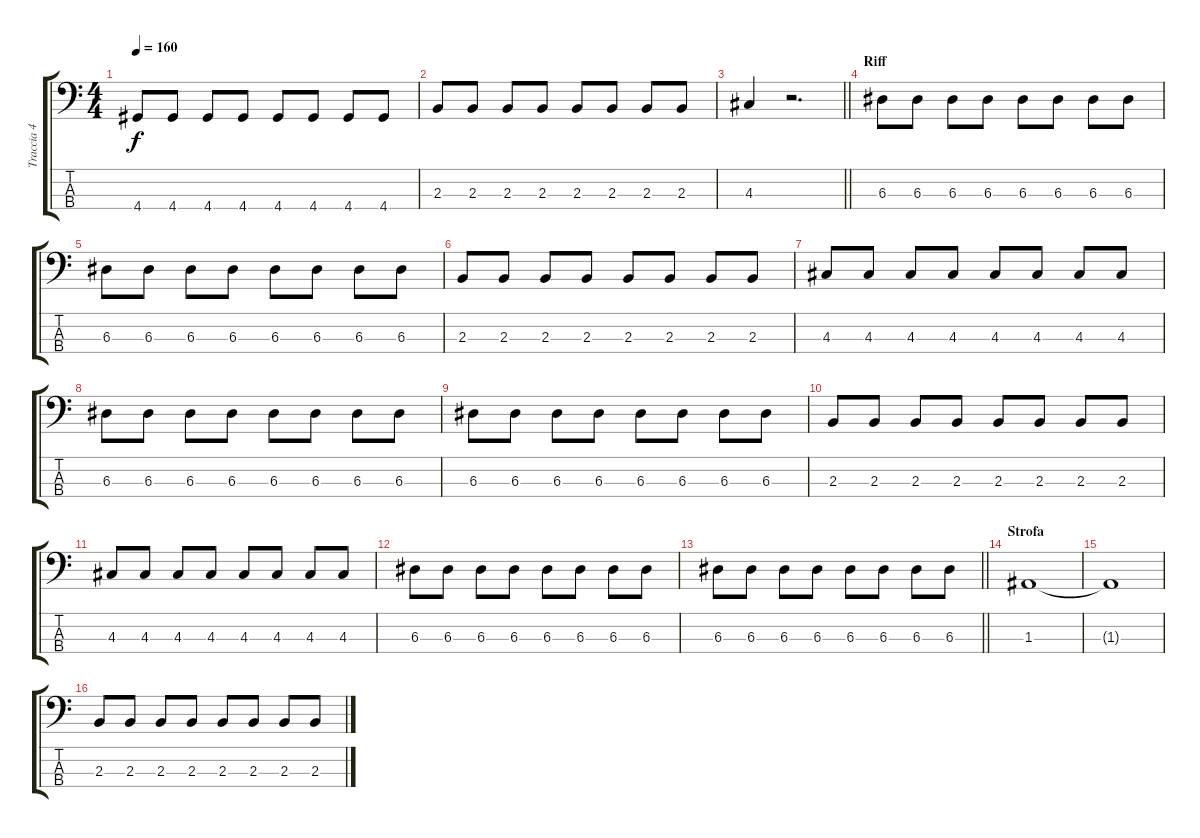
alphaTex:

\track ("Traccia 4" "Traccia 4") {instrument electricbassfinger}
\staff {score tabs}
\tuning (G2 D2 A1 E1) {hide}
\ts (4 4)
\tempo 160
\clef f4
\ks c
4.4.8{dy f} 4.4.8 4.4.8 4.4.8 4.4.8 4.4.8 4.4.8 4.4.8 |
2.3.8 2.3.8 2.3.8 2.3.8 2.3.8 2.3.8 2.3.8 2.3.8 |
\barLineRight lightlight
4.3.4 r.2{d} |
\section ("" "Riff")
6.3.8 6.3.8 6.3.8 6.3.8 6.3.8 6.3.8 6.3.8 6.3.8 |
6.3.8 6.3.8 6.3.8 6.3.8 6.3.8 6.3.8 6.3.8 6.3.8 |
2.3.8 2.3.8 2.3.8 2.3.8 2.3.8 2.3.8 2.3.8 2.3.8 |
4.3.8 4.3.8 4.3.8 4.3.8 4.3.8 4.3.8 4.3.8 4.3.8 |
6.3.8 6.3.8 6.3.8 6.3.8 6.3.8 6.3.8 6.3.8 6.3.8 |
6.3.8 6.3.8 6.3.8 6.3.8 6.3.8 6.3.8 6.3.8 6.3.8 |
2.3.8 2.3.8 2.3.8 2.3.8 2.3.8 2.3.8 2.3.8 2.3.8 |
4.3.8 4.3.8 4.3.8 4.3.8 4.3.8 4.3.8 4.3.8 4.3.8 |
6.3.8 6.3.8 6.3.8 6.3.8 6.3.8 6.3.8 6.3.8 6.3.8 |
\barLineRight lightlight
6.3.8 6.3.8 6.3.8 6.3.8 6.3.8 6.3.8 6.3.8 6.3.8 |
\section ("" "Strofa")
1.3.1 |
1.3{t}.1 |
2.3.8 2.3.8 2.3.8 2.3.8 2.3.8 2.3.8 2.3.8 2.3.8
